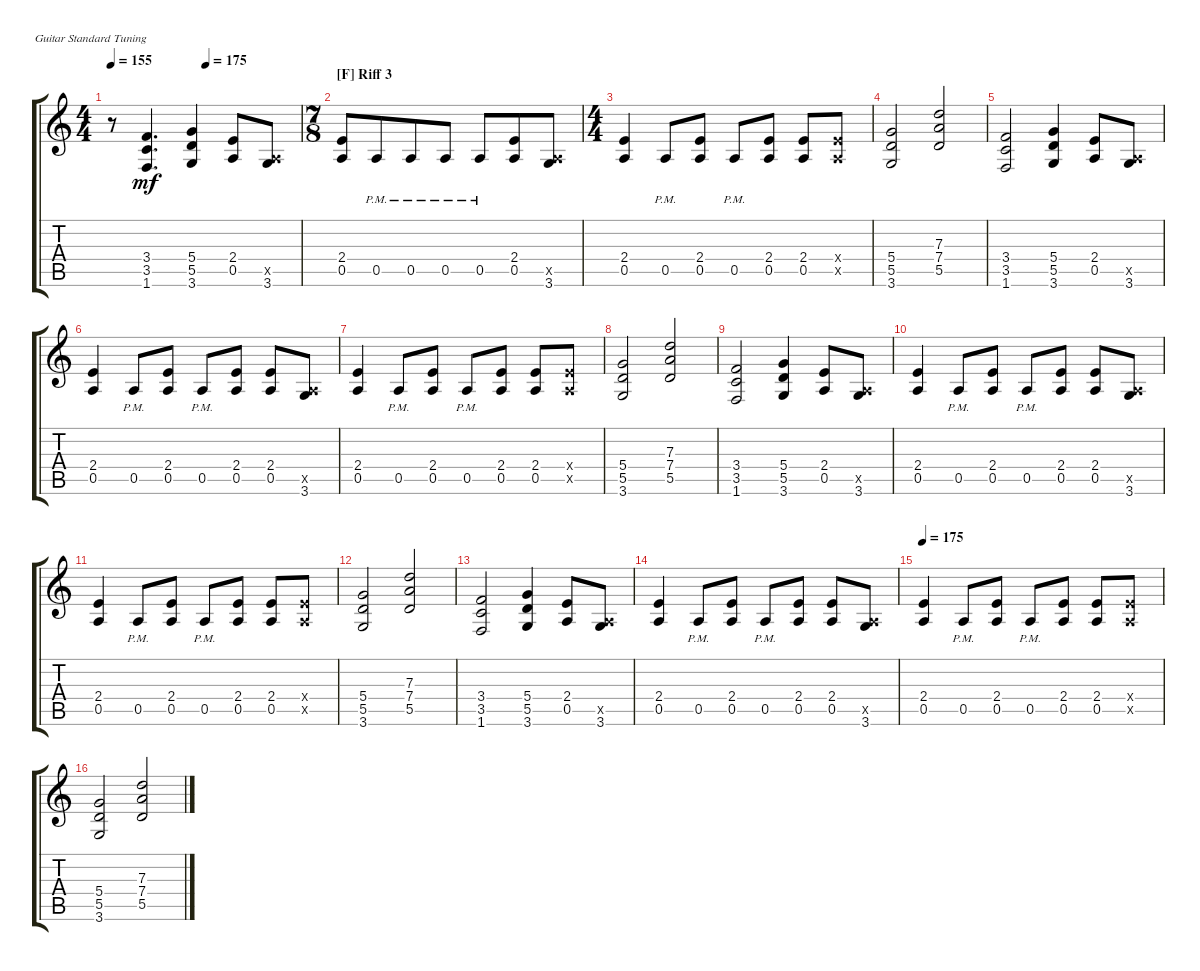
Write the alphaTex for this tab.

\defaultSystemsLayout 4
\bracketExtendMode groupsimilarinstruments
\singleTrackTrackNamePolicy hidden
\multiTrackTrackNamePolicy hidden
\firstSystemTrackNameOrientation horizontal
\otherSystemsTrackNameOrientation horizontal
\track ("Adrian Smith" "E-Gt") {instrument distortionguitar}
\staff {score tabs}
\tuning (E4 B3 G3 D3 A2 E2)
\ts (4 4)
\tempo 155
\tempo (175 0.5)
\clef g2
\scale
1.03909
\ks c
r.8{dy mf} (1.6 3.5 3.4).4{d} (3.6 5.5 5.4).4 (0.5 2.4).8 (3.6 0.5{x}).8 |
\ts (7 8)
\section ("F" "Riff 3")
\scale
0.960908 (0.5 2.4).8 0.5{pm}.8 0.5{pm}.8 0.5{pm}.8 0.5{pm}.8 (0.5 2.4).8 (3.6 0.5{x}).8 |
\ts (4 4)
\scale
1.06936 (0.5 2.4).4 0.5{pm}.8 (0.5 2.4).8 0.5{pm}.8 (0.5 2.4).8 (0.5 2.4).8 (0.5{x} 2.4{x}).8 |
\scale
0.930643 (3.6 5.5 5.4).2 (5.5 7.4 7.3).2 |
\scale
1.03909 (1.6 3.5 3.4).2 (3.6 5.5 5.4).4 (0.5 2.4).8 (3.6 0.5{x}).8 |
\scale
0.960908 (0.5 2.4).4 0.5{pm}.8 (0.5 2.4).8 0.5{pm}.8 (0.5 2.4).8 (0.5 2.4).8 (3.6 0.5{x}).8 |
\scale
1.03909 (0.5 2.4).4 0.5{pm}.8 (0.5 2.4).8 0.5{pm}.8 (0.5 2.4).8 (0.5 2.4).8 (0.5{x} 2.4{x}).8 |
\scale
0.960908 (3.6 5.5 5.4).2 (5.5 7.4 7.3).2 |
\scale
1.03909 (1.6 3.5 3.4).2 (3.6 5.5 5.4).4 (0.5 2.4).8 (3.6 0.5{x}).8 |
\scale
0.960908 (0.5 2.4).4 0.5{pm}.8 (0.5 2.4).8 0.5{pm}.8 (0.5 2.4).8 (0.5 2.4).8 (3.6 0.5{x}).8 |
\scale
1.03909 (0.5 2.4).4 0.5{pm}.8 (0.5 2.4).8 0.5{pm}.8 (0.5 2.4).8 (0.5 2.4).8 (0.5{x} 2.4{x}).8 |
\scale
0.960908 (3.6 5.5 5.4).2 (5.5 7.4 7.3).2 |
\scale
1.03909 (1.6 3.5 3.4).2 (3.6 5.5 5.4).4 (0.5 2.4).8 (3.6 0.5{x}).8 |
\scale
0.960908 (0.5 2.4).4 0.5{pm}.8 (0.5 2.4).8 0.5{pm}.8 (0.5 2.4).8 (0.5 2.4).8 (3.6 0.5{x}).8 |
\tempo 175
\scale
1.03909 (0.5 2.4).4 0.5{pm}.8 (0.5 2.4).8 0.5{pm}.8 (0.5 2.4).8 (0.5 2.4).8 (0.5{x} 2.4{x}).8 |
\scale
0.960908 (3.6 5.5 5.4).2 (5.5 7.4 7.3).2
